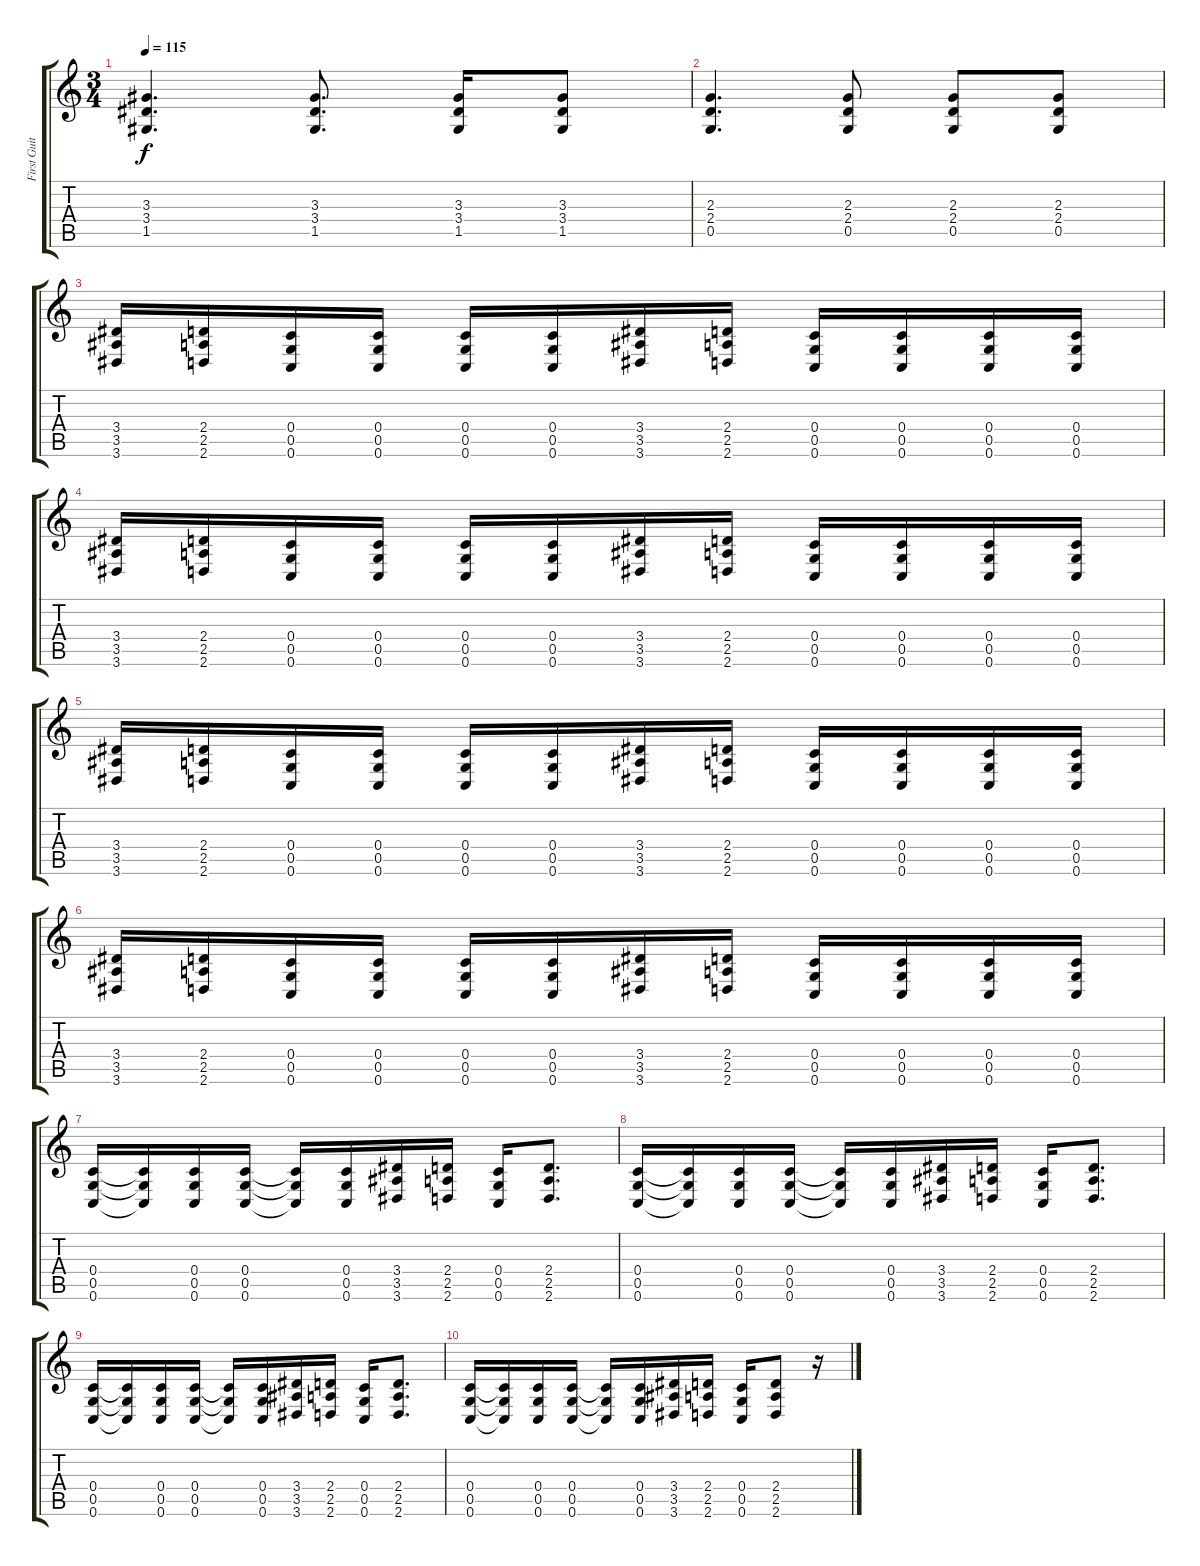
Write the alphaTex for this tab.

\track ("First Guitar" "First Guit") {instrument electricguitarclean}
\staff {score tabs}
\tuning (D4 A3 F3 C3 G2 C2) {hide}
\ts (3 4)
\tempo 115
\clef g2
\ks c
(3.3 3.4 1.5).4{d dy f} (3.3 3.4 1.5).8{d} (3.3 3.4 1.5).16 (3.3 3.4 1.5).8 |
(2.3 2.4 0.5).4{d} (2.3 2.4 0.5).8 (2.3 2.4 0.5).8 (2.3 2.4 0.5).8 |
(3.4 3.5 3.6).16 (2.4 2.5 2.6).16 (0.4 0.5 0.6).16 (0.4 0.5 0.6).16 (0.4 0.5 0.6).16 (0.4 0.5 0.6).16 (3.4 3.5 3.6).16 (2.4 2.5 2.6).16 (0.4 0.5 0.6).16 (0.4 0.5 0.6).16 (0.4 0.5 0.6).16 (0.4 0.5 0.6).16 |
(3.4 3.5 3.6).16 (2.4 2.5 2.6).16 (0.4 0.5 0.6).16 (0.4 0.5 0.6).16 (0.4 0.5 0.6).16 (0.4 0.5 0.6).16 (3.4 3.5 3.6).16 (2.4 2.5 2.6).16 (0.4 0.5 0.6).16 (0.4 0.5 0.6).16 (0.4 0.5 0.6).16 (0.4 0.5 0.6).16 |
(3.4 3.5 3.6).16 (2.4 2.5 2.6).16 (0.4 0.5 0.6).16 (0.4 0.5 0.6).16 (0.4 0.5 0.6).16 (0.4 0.5 0.6).16 (3.4 3.5 3.6).16 (2.4 2.5 2.6).16 (0.4 0.5 0.6).16 (0.4 0.5 0.6).16 (0.4 0.5 0.6).16 (0.4 0.5 0.6).16 |
(3.4 3.5 3.6).16 (2.4 2.5 2.6).16 (0.4 0.5 0.6).16 (0.4 0.5 0.6).16 (0.4 0.5 0.6).16 (0.4 0.5 0.6).16 (3.4 3.5 3.6).16 (2.4 2.5 2.6).16 (0.4 0.5 0.6).16 (0.4 0.5 0.6).16 (0.4 0.5 0.6).16 (0.4 0.5 0.6).16 |
(0.4 0.5 0.6).16 (0.4{t} 0.5{t} 0.6{t}).16 (0.4 0.5 0.6).16 (0.4 0.5 0.6).16 (0.4{t} 0.5{t} 0.6{t}).16 (0.4 0.5 0.6).16 (3.4 3.5 3.6).16 (2.4 2.5 2.6).16 (0.4 0.5 0.6).16 (2.4 2.5 2.6).8{d} |
(0.4 0.5 0.6).16 (0.4{t} 0.5{t} 0.6{t}).16 (0.4 0.5 0.6).16 (0.4 0.5 0.6).16 (0.4{t} 0.5{t} 0.6{t}).16 (0.4 0.5 0.6).16 (3.4 3.5 3.6).16 (2.4 2.5 2.6).16 (0.4 0.5 0.6).16 (2.4 2.5 2.6).8{d} |
(0.4 0.5 0.6).16 (0.4{t} 0.5{t} 0.6{t}).16 (0.4 0.5 0.6).16 (0.4 0.5 0.6).16 (0.4{t} 0.5{t} 0.6{t}).16 (0.4 0.5 0.6).16 (3.4 3.5 3.6).16 (2.4 2.5 2.6).16 (0.4 0.5 0.6).16 (2.4 2.5 2.6).8{d} |
(0.4 0.5 0.6).16 (0.4{t} 0.5{t} 0.6{t}).16 (0.4 0.5 0.6).16 (0.4 0.5 0.6).16 (0.4{t} 0.5{t} 0.6{t}).16 (0.4 0.5 0.6).16 (3.4 3.5 3.6).16 (2.4 2.5 2.6).16 (0.4 0.5 0.6).16 (2.4 2.5 2.6).8 r.16
